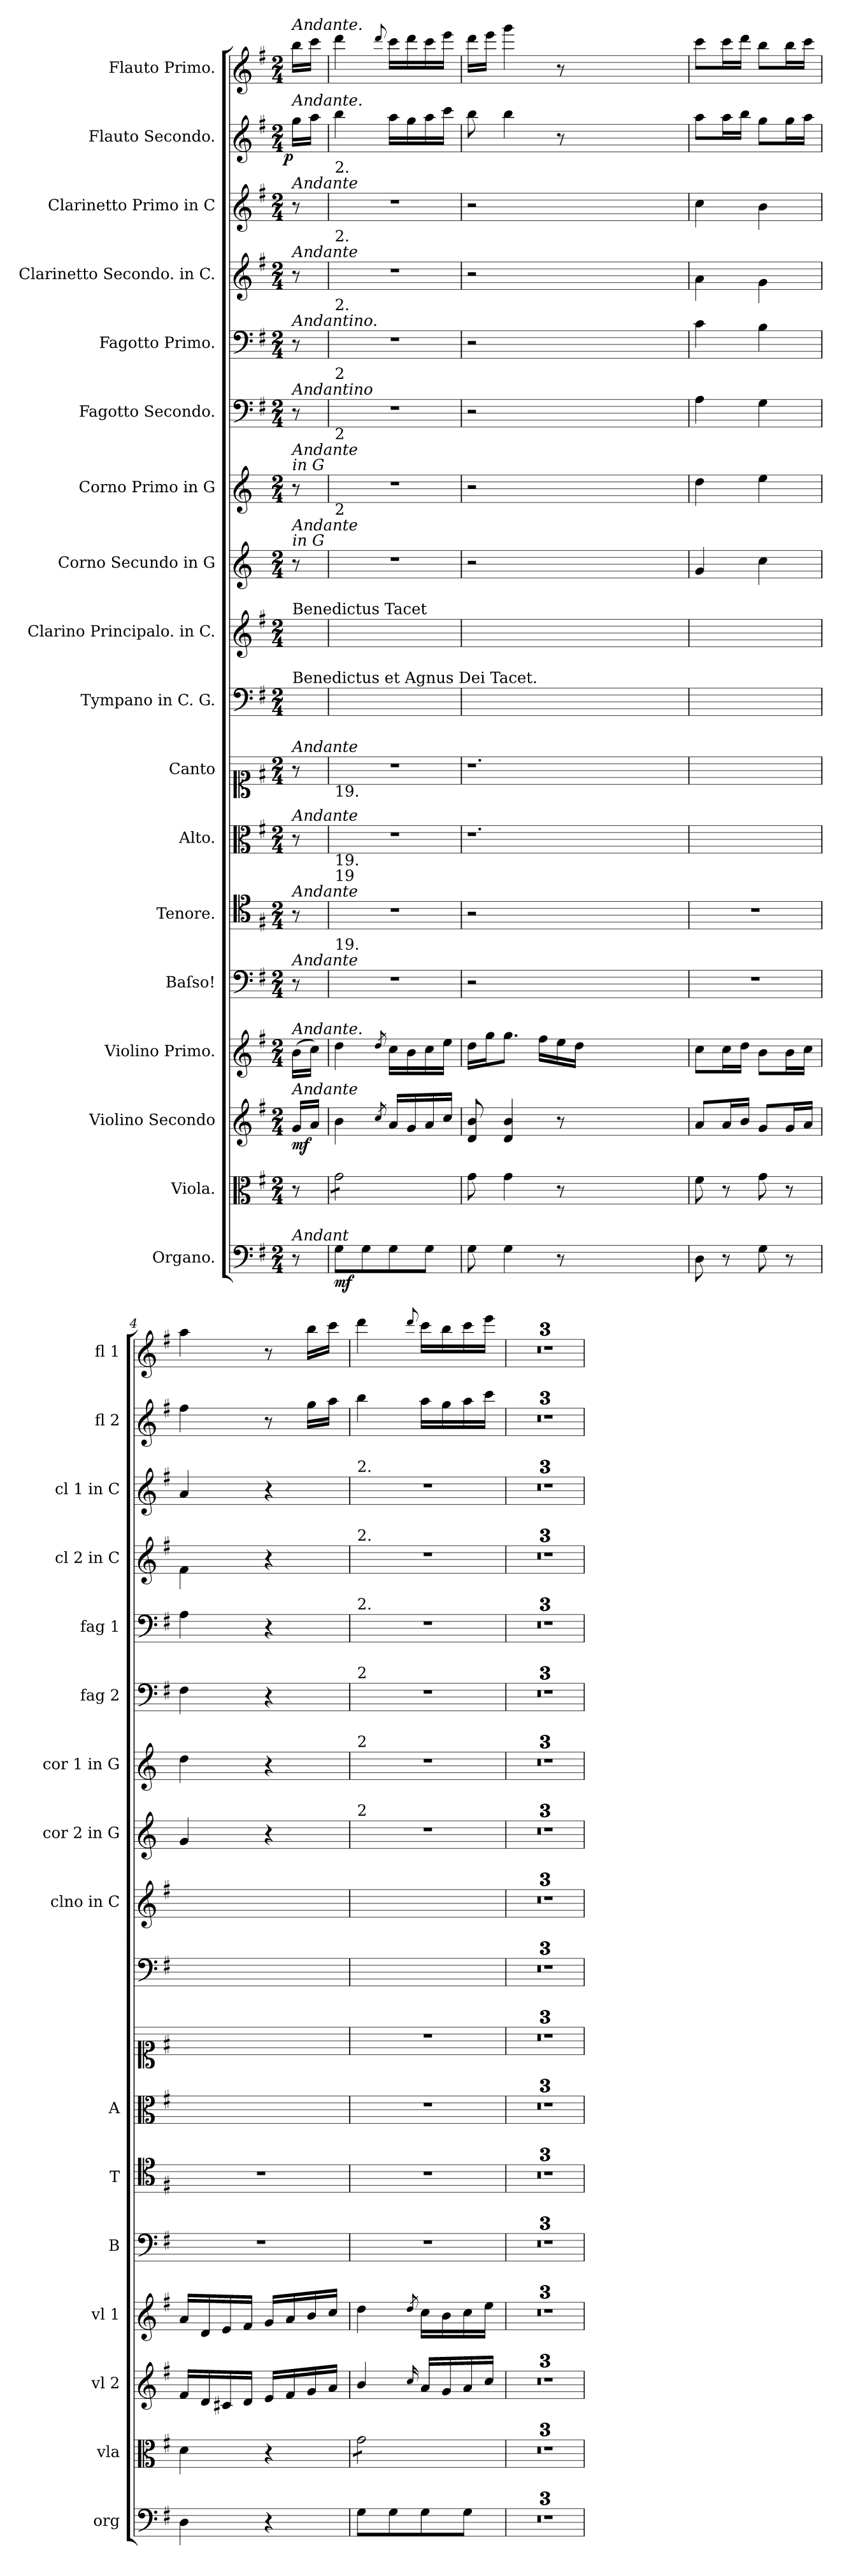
**kern	**dynam	**kern	**kern	**dynam	**kern	**dynam	**kern	**kern	**kern	**kern	**kern	**kern	**kern	**kern	**kern	**kern	**kern	**kern	**kern	**dynam	**kern
*part18	*part18	*part17	*part16	*part16	*part15	*part15	*part14	*part13	*part12	*part11	*part10	*part9	*part8	*part7	*part6	*part5	*part4	*part3	*part2	*part2	*part1
*staff18	*staff18	*staff17	*staff16	*staff16	*staff15	*staff15	*staff14	*staff13	*staff12	*staff11	*staff10	*staff9	*staff8	*staff7	*staff6	*staff5	*staff4	*staff3	*staff2	*staff2	*staff1
*I"Organo.	*	*I"Viola.	*I"Violino Secondo	*	*I"Violino Primo.	*	*I"Baſso!	*I"Tenore.	*I"Alto.	*I"Canto	*I"Tympano in C. G.	*I"Clarino Principalo. in C.	*I"Corno Secundo in G	*I"Corno Primo in G	*I"Fagotto Secondo.	*I"Fagotto Primo.	*I"Clarinetto Secondo. in C.	*I"Clarinetto Primo in C	*I"Flauto Secondo.	*	*I"Flauto Primo.
*I'org	*	*I'vla	*I'vl 2	*	*I'vl 1	*	*I'B	*I'T	*I'A	*	*	*I'clno in C	*I'cor 2 in G	*I'cor 1 in G	*I'fag 2	*I'fag 1	*I'cl 2 in C	*I'cl 1 in C	*I'fl 2	*	*I'fl 1
*clefF4	*	*clefC3	*clefG2	*	*clefG2	*	*clefF4	*clefC4	*clefC3	*clefC1	*clefF4	*clefG2	*clefG2	*clefG2	*clefF4	*clefF4	*clefG2	*clefG2	*clefG2	*	*clefG2
*	*	*	*	*	*	*	*	*	*	*	*	*	*ITrd3c5	*ITrd3c5	*	*	*	*	*	*	*
*k[f#]	*	*k[f#]	*k[f#]	*	*k[f#]	*	*k[f#]	*k[f#]	*k[f#]	*k[f#]	*k[f#]	*k[f#]	*k[f#]	*k[f#]	*k[f#]	*k[f#]	*k[f#]	*k[f#]	*k[f#]	*	*k[f#]
*G:	*	*G:	*G:	*	*G:	*	*G:	*G:	*G:	*G:	*G:	*G:	*G:	*G:	*G:	*G:	*G:	*G:	*G:	*	*G:
*M2/4	*	*M2/4	*M2/4	*	*M2/4	*	*M2/4	*M2/4	*M2/4	*M2/4	*M2/4	*M2/4	*M2/4	*M2/4	*M2/4	*M2/4	*M2/4	*M2/4	*M2/4	*	*M2/4
=	=	=	=	=	=	=	=	=	=	=	=	=	=	=	=	=	=	=	=	=	=
!	!	!	!	!	!	!	!	!	!	!	!	!	!	!	!	!	!	!	!	!	!LO:TX:a:i:t=Andante.
!	!	!	!	!	!	!	!	!	!	!	!	!	!	!	!	!	!	!	!LO:TX:a:i:t=Andante.	!	!
!	!	!	!	!	!	!	!	!	!	!	!	!	!	!	!	!	!	!LO:TX:a:i:t=Andante	!	!	!
!	!	!	!	!	!	!	!	!	!	!	!	!	!	!	!	!	!LO:TX:a:i:t=Andante	!	!	!	!
!	!	!	!	!	!	!	!	!	!	!	!	!	!	!	!	!LO:TX:a:i:t=Andantino.	!	!	!	!	!
!	!	!	!	!	!	!	!	!	!	!	!	!	!	!	!LO:TX:a:i:t=Andantino	!	!	!	!	!	!
!	!	!	!	!	!	!	!	!	!	!	!	!	!	!LO:TX:a:i:t=in G	!	!	!	!	!	!	!
!	!	!	!	!	!	!	!	!	!	!	!	!	!	!LO:TX:a:i:t=Andante	!	!	!	!	!	!	!
!	!	!	!	!	!	!	!	!	!	!	!	!	!LO:TX:a:i:t=in G	!	!	!	!	!	!	!	!
!	!	!	!	!	!	!	!	!	!	!	!	!	!LO:TX:a:i:t=Andante	!	!	!	!	!	!	!	!
!	!	!	!	!	!	!	!	!	!	!	!	!LO:TX:a:t=Benedictus Tacet	!	!	!	!	!	!	!	!	!
!	!	!	!	!	!	!	!	!	!	!	!LO:TX:a:t=Benedictus et Agnus Dei Tacet.	!	!	!	!	!	!	!	!	!	!
!	!	!	!	!	!	!	!	!	!	!LO:TX:a:i:t=Andante	!	!	!	!	!	!	!	!	!	!	!
!	!	!	!	!	!	!	!	!	!LO:TX:a:i:t=Andante	!	!	!	!	!	!	!	!	!	!	!	!
!	!	!	!	!	!	!	!	!LO:TX:a:i:t=Andante	!	!	!	!	!	!	!	!	!	!	!	!	!
!	!	!	!	!	!	!	!LO:TX:a:i:t=Andante	!	!	!	!	!	!	!	!	!	!	!	!	!	!
!	!	!	!	!	!LO:TX:a:i:t=Andante.	!	!	!	!	!	!	!	!	!	!	!	!	!	!	!	!
!	!	!	!LO:TX:a:i:t=Andante	!	!	!	!	!	!	!	!	!	!	!	!	!	!	!	!	!	!
!LO:TX:a:i:t=Andant	!	!	!	!	!	!	!	!	!	!	!	!	!	!	!	!	!	!	!	!	!
!	!	!	!	!	!	!	!	!	!	!	!	!	!	!	!	!	!	!	!	!LO:DY:rj	!
8r	.	8r	16g/LL	mf	(16b\LL	f&colon;	8r	8r	8r	8r	8ryy	8ryy	8r	8r	8r	8r	8r	8r	16gg\LL	p	16bb\LL
.	.	.	16a/JJ	.	16cc\JJ)	.	.	.	.	.	.	.	.	.	.	.	.	.	16aa\JJ	.	16ccc\JJ
=1	=1	=1	=1	=1	=1	=1	=1	=1	=1	=1	=1	=1	=1	=1	=1	=1	=1	=1	=1	=1	=1
!	!	!	!	!	!	!	!	!	!	!	!	!	!	!	!	!	!	!LO:TX:a:t=2.	!	!	!
!	!	!	!	!	!	!	!	!	!	!	!	!	!	!	!	!	!LO:TX:a:t=2.	!	!	!	!
!	!	!	!	!	!	!	!	!	!	!	!	!	!	!	!	!LO:TX:a:t=2.	!	!	!	!	!
!	!	!	!	!	!	!	!	!	!	!	!	!	!	!	!LO:TX:a:t=2	!	!	!	!	!	!
!	!	!	!	!	!	!	!	!	!	!	!	!	!	!LO:TX:a:t=2	!	!	!	!	!	!	!
!	!	!	!	!	!	!	!	!	!	!	!	!	!LO:TX:a:t=2	!	!	!	!	!	!	!	!
!	!	!	!	!	!	!	!	!	!	!LO:TX:b:t=19.	!	!	!	!	!	!	!	!	!	!	!
!	!	!	!	!	!	!	!	!	!LO:TX:b:t=19.	!	!	!	!	!	!	!	!	!	!	!	!
!	!	!	!	!	!	!	!	!LO:TX:a:t=19	!	!	!	!	!	!	!	!	!	!	!	!	!
!	!	!	!	!	!	!	!LO:TX:a:t=19.	!	!	!	!	!	!	!	!	!	!	!	!	!	!
*	*	*tremolo	*	*	*	*	*	*	*	*	*	*	*	*	*	*	*	*	*	*	*
8G\L	mf	8g\L	4b\	.	4dd\	.	2r	2r	2r	2r	2ryy	2ryy	2r	2r	2r	2r	2r	2r	4bb\	.	4ddd\
8G\	.	8g\	.	.	.	.	.	.	.	.	.	.	.	.	.	.	.	.	.	.	.
.	.	.	8qcc/	.	8qdd/	.	.	.	.	.	.	.	.	.	.	.	.	.	.	.	8qqddd/
8G\	.	8g\	16a/LL	.	16cc\LL	.	.	.	.	.	.	.	.	.	.	.	.	.	16aa\LL	.	16ccc\LL
.	.	.	16g/	.	16b\	.	.	.	.	.	.	.	.	.	.	.	.	.	16gg\	.	16ddd\
8G\J	.	8g\J	16a/	.	16cc\	.	.	.	.	.	.	.	.	.	.	.	.	.	16aa\	.	16ccc\
*	*	*Xtremolo	*	*	*	*	*	*	*	*	*	*	*	*	*	*	*	*	*	*	*
.	.	.	16cc/JJ	.	16ee\JJ	.	.	.	.	.	.	.	.	.	.	.	.	.	16ccc\JJ	.	16eee\JJ
=2	=2	=2	=2	=2	=2	=2	=2	=2	=2	=2	=2	=2	=2	=2	=2	=2	=2	=2	=2	=2	=2
8G\	.	8g\	8d/ 8b/	.	16dd\LL	.	2r	2r	1.r	1.r	2ryy	2ryy	2r	2r	2r	2r	2r	2r	8bb\	.	16ddd\LL
.	.	.	.	.	16gg\J	.	.	.	.	.	.	.	.	.	.	.	.	.	.	.	16eee\JJ
4G\	.	4g\	4d/ 4b/	.	8.gg\J	.	.	.	.	.	.	.	.	.	.	.	.	.	4bb\	.	4ggg\
.	.	.	.	.	16ff#\LL	.	.	.	.	.	.	.	.	.	.	.	.	.	.	.	.
8r	.	8r	8r	.	16ee\	.	.	.	.	.	.	.	.	.	.	.	.	.	8r	.	8r
.	.	.	.	.	16dd\JJ	.	.	.	.	.	.	.	.	.	.	.	.	.	.	.	.
1ryy	.	1ryy	1ryy	.	1ryy	.	1ryy	1ryy	.	.	1ryy	1ryy	1ryy	1ryy	1ryy	1ryy	1ryy	1ryy	1ryy	.	1ryy
=3	=3	=3	=3	=3	=3	=3	=3	=3	=3	=3	=3	=3	=3	=3	=3	=3	=3	=3	=3	=3	=3
8D\	.	8f#\	8a/L	.	8cc\L	.	2r	2r	2ryy	2ryy	2ryy	2ryy	4d/	4a\	4A\	4c\	4a\	4cc\	8aa\L	.	8ccc\L
8r	.	8r	16a/L	.	16cc\L	.	.	.	.	.	.	.	.	.	.	.	.	.	16aa\L	.	16ccc\L
.	.	.	16b/JJ	.	16dd\JJ	.	.	.	.	.	.	.	.	.	.	.	.	.	16bb\JJ	.	16ddd\JJ
8G\	.	8g\	8g/L	.	8b\L	.	.	.	.	.	.	.	4g\	4b\	4G\	4B\	4g\	4b\	8gg\L	.	8bb\L
8r	.	8r	16g/L	.	16b\L	.	.	.	.	.	.	.	.	.	.	.	.	.	16gg\L	.	16bb\L
.	.	.	16a/JJ	.	16cc\JJ	.	.	.	.	.	.	.	.	.	.	.	.	.	16aa\JJ	.	16ccc\JJ
=4	=4	=4	=4	=4	=4	=4	=4	=4	=4	=4	=4	=4	=4	=4	=4	=4	=4	=4	=4	=4	=4
4D\	.	4d\	16f#/LL	.	16a/LL	.	2r	2r	2ryy	2ryy	2ryy	2ryy	4d/	4a\	4F#\	4A\	4f#\	4a/	4ff#\	.	4aa\
.	.	.	16d/	.	16d/	.	.	.	.	.	.	.	.	.	.	.	.	.	.	.	.
.	.	.	16c#X/	.	16e/	.	.	.	.	.	.	.	.	.	.	.	.	.	.	.	.
.	.	.	16d/JJ	.	16f#/JJ	.	.	.	.	.	.	.	.	.	.	.	.	.	.	.	.
4r	.	4r	16e/LL	.	16g/LL	.	.	.	.	.	.	.	4r	4r	4r	4r	4r	4r	8r	.	8r
.	.	.	16f#/	.	16a/	.	.	.	.	.	.	.	.	.	.	.	.	.	.	.	.
.	.	.	16g/	.	16b/	.	.	.	.	.	.	.	.	.	.	.	.	.	16gg\LL	.	16bb\LL
.	.	.	16a/JJ	.	16cc/JJ	.	.	.	.	.	.	.	.	.	.	.	.	.	16aa\JJ	.	16ccc\JJ
=5	=5	=5	=5	=5	=5	=5	=5	=5	=5	=5	=5	=5	=5	=5	=5	=5	=5	=5	=5	=5	=5
!	!	!	!	!	!	!	!	!	!	!	!	!	!	!	!	!	!	!LO:TX:a:t=2.	!	!	!
!	!	!	!	!	!	!	!	!	!	!	!	!	!	!	!	!	!LO:TX:a:t=2.	!	!	!	!
!	!	!	!	!	!	!	!	!	!	!	!	!	!	!	!	!LO:TX:a:t=2.	!	!	!	!	!
!	!	!	!	!	!	!	!	!	!	!	!	!	!	!	!LO:TX:a:t=2	!	!	!	!	!	!
!	!	!	!	!	!	!	!	!	!	!	!	!	!	!LO:TX:a:t=2	!	!	!	!	!	!	!
!	!	!	!	!	!	!	!	!	!	!	!	!	!LO:TX:a:t=2	!	!	!	!	!	!	!	!
*	*	*tremolo	*	*	*	*	*	*	*	*	*	*	*	*	*	*	*	*	*	*	*
8G\L	.	8g\L	4b/	.	4dd\	.	2r	2r	2r	2r	2ryy	2ryy	2r	2r	2r	2r	2r	2r	4bb\	.	4ddd\
8G\	.	8g\	.	.	.	.	.	.	.	.	.	.	.	.	.	.	.	.	.	.	.
.	.	.	16qqcc/	.	8qdd/	.	.	.	.	.	.	.	.	.	.	.	.	.	.	.	8qqddd/
8G\	.	8g\	16a/LL	.	16cc\LL	.	.	.	.	.	.	.	.	.	.	.	.	.	16aa\LL	.	16ccc\LL
.	.	.	16g/	.	16b\	.	.	.	.	.	.	.	.	.	.	.	.	.	16gg\	.	16bb\
8G\J	.	8g\J	16a/	.	16cc\	.	.	.	.	.	.	.	.	.	.	.	.	.	16aa\	.	16ccc\
*	*	*Xtremolo	*	*	*	*	*	*	*	*	*	*	*	*	*	*	*	*	*	*	*
.	.	.	16cc/JJ	.	16ee\JJ	.	.	.	.	.	.	.	.	.	.	.	.	.	16ccc\JJ	.	16eee\JJ
=	=	=	=	=	=	=	=	=	=	=	=	=	=	=	=	=	=	=	=	=	=
2ryy	.	2ryy	2ryy	.	2ryy	.	2ryy	2ryy	2r	2r	2ryy	2ryy	2r	2r	2r	2r	2r	2r	2ryy	.	2ryy
=	=	=	=	=	=	=	=	=	=	=	=	=	=	=	=	=	=	=	=	=	=
2ryy	.	2ryy	2ryy	.	2ryy	.	2ryy	2ryy	2r	2r	2ryy	2ryy	2ryy	2ryy	2ryy	2ryy	2ryy	2ryy	2ryy	.	2ryy
=	=	=	=	=	=	=	=	=	=	=	=	=	=	=	=	=	=	=	=	=	=
2ryy	.	2ryy	2ryy	.	2ryy	.	2ryy	2ryy	2r	2r	2ryy	2ryy	2ryy	2ryy	2ryy	2ryy	2ryy	2ryy	2ryy	.	2ryy
=	=	=	=	=	=	=	=	=	=	=	=	=	=	=	=	=	=	=	=	=	=
*-	*-	*-	*-	*-	*-	*-	*-	*-	*-	*-	*-	*-	*-	*-	*-	*-	*-	*-	*-	*-	*-
